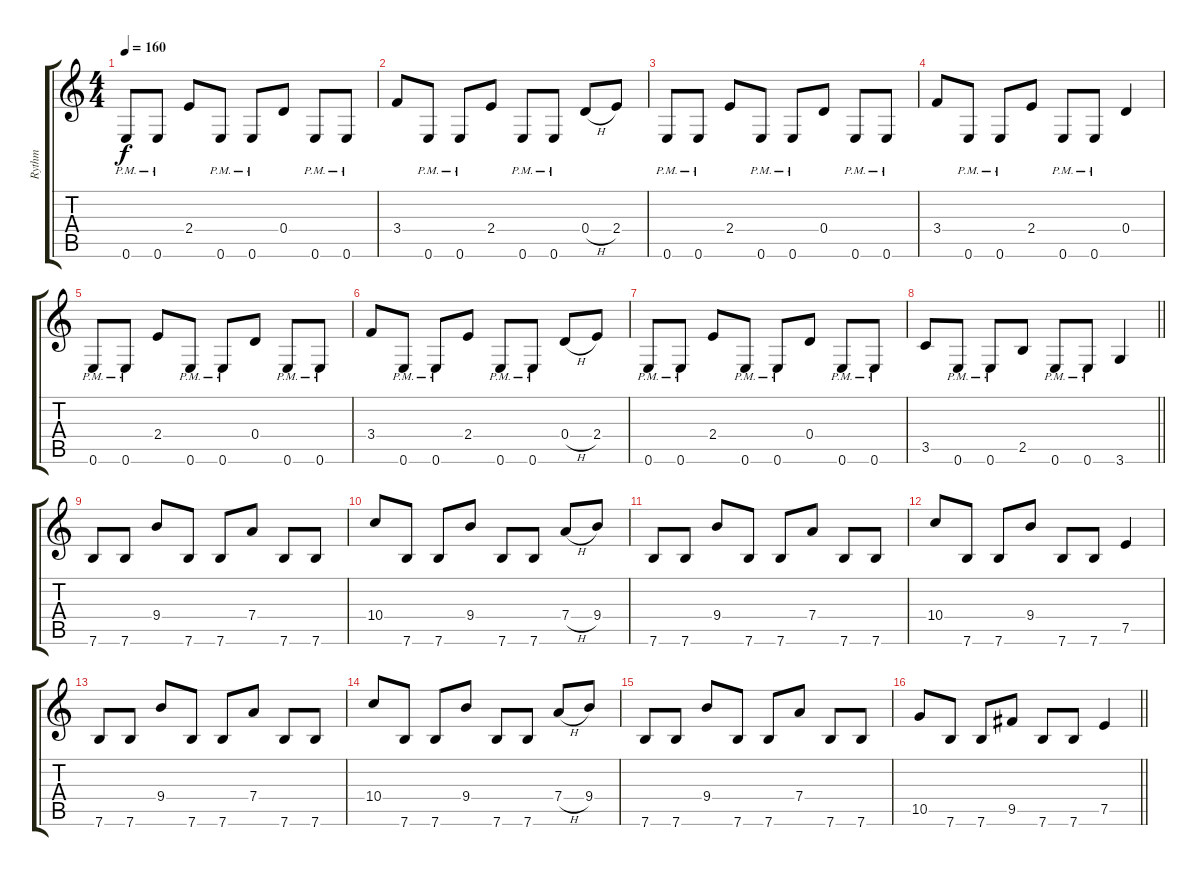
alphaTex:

\track ("Rythm" "Rythm") {instrument distortionguitar}
\staff {score tabs}
\tuning (E4 B3 G3 D3 A2 E2) {hide}
\ts (4 4)
\tempo 160
\clef g2
\ks c
0.6{pm}.8{dy f} 0.6{pm}.8 2.4.8 0.6{pm}.8 0.6{pm}.8 0.4.8 0.6{pm}.8 0.6{pm}.8 |
3.4.8 0.6{pm}.8 0.6{pm}.8 2.4.8 0.6{pm}.8 0.6{pm}.8 0.4{h}.8 2.4.8 |
0.6{pm}.8 0.6{pm}.8 2.4.8 0.6{pm}.8 0.6{pm}.8 0.4.8 0.6{pm}.8 0.6{pm}.8 |
3.4.8 0.6{pm}.8 0.6{pm}.8 2.4.8 0.6{pm}.8 0.6{pm}.8 0.4.4 |
0.6{pm}.8 0.6{pm}.8 2.4.8 0.6{pm}.8 0.6{pm}.8 0.4.8 0.6{pm}.8 0.6{pm}.8 |
3.4.8 0.6{pm}.8 0.6{pm}.8 2.4.8 0.6{pm}.8 0.6{pm}.8 0.4{h}.8 2.4.8 |
0.6{pm}.8 0.6{pm}.8 2.4.8 0.6{pm}.8 0.6{pm}.8 0.4.8 0.6{pm}.8 0.6{pm}.8 |
\barLineRight lightlight
3.5.8 0.6{pm}.8 0.6{pm}.8 2.5.8 0.6{pm}.8 0.6{pm}.8 3.6.4 |
7.6.8 7.6.8 9.4.8 7.6.8 7.6.8 7.4.8 7.6.8 7.6.8 |
10.4.8 7.6.8 7.6.8 9.4.8 7.6.8 7.6.8 7.4{h}.8 9.4.8 |
7.6.8 7.6.8 9.4.8 7.6.8 7.6.8 7.4.8 7.6.8 7.6.8 |
10.4.8 7.6.8 7.6.8 9.4.8 7.6.8 7.6.8 7.5.4 |
7.6.8 7.6.8 9.4.8 7.6.8 7.6.8 7.4.8 7.6.8 7.6.8 |
10.4.8 7.6.8 7.6.8 9.4.8 7.6.8 7.6.8 7.4{h}.8 9.4.8 |
7.6.8 7.6.8 9.4.8 7.6.8 7.6.8 7.4.8 7.6.8 7.6.8 |
\barLineRight lightlight
10.5.8 7.6.8 7.6.8 9.5.8 7.6.8 7.6.8 7.5.4
